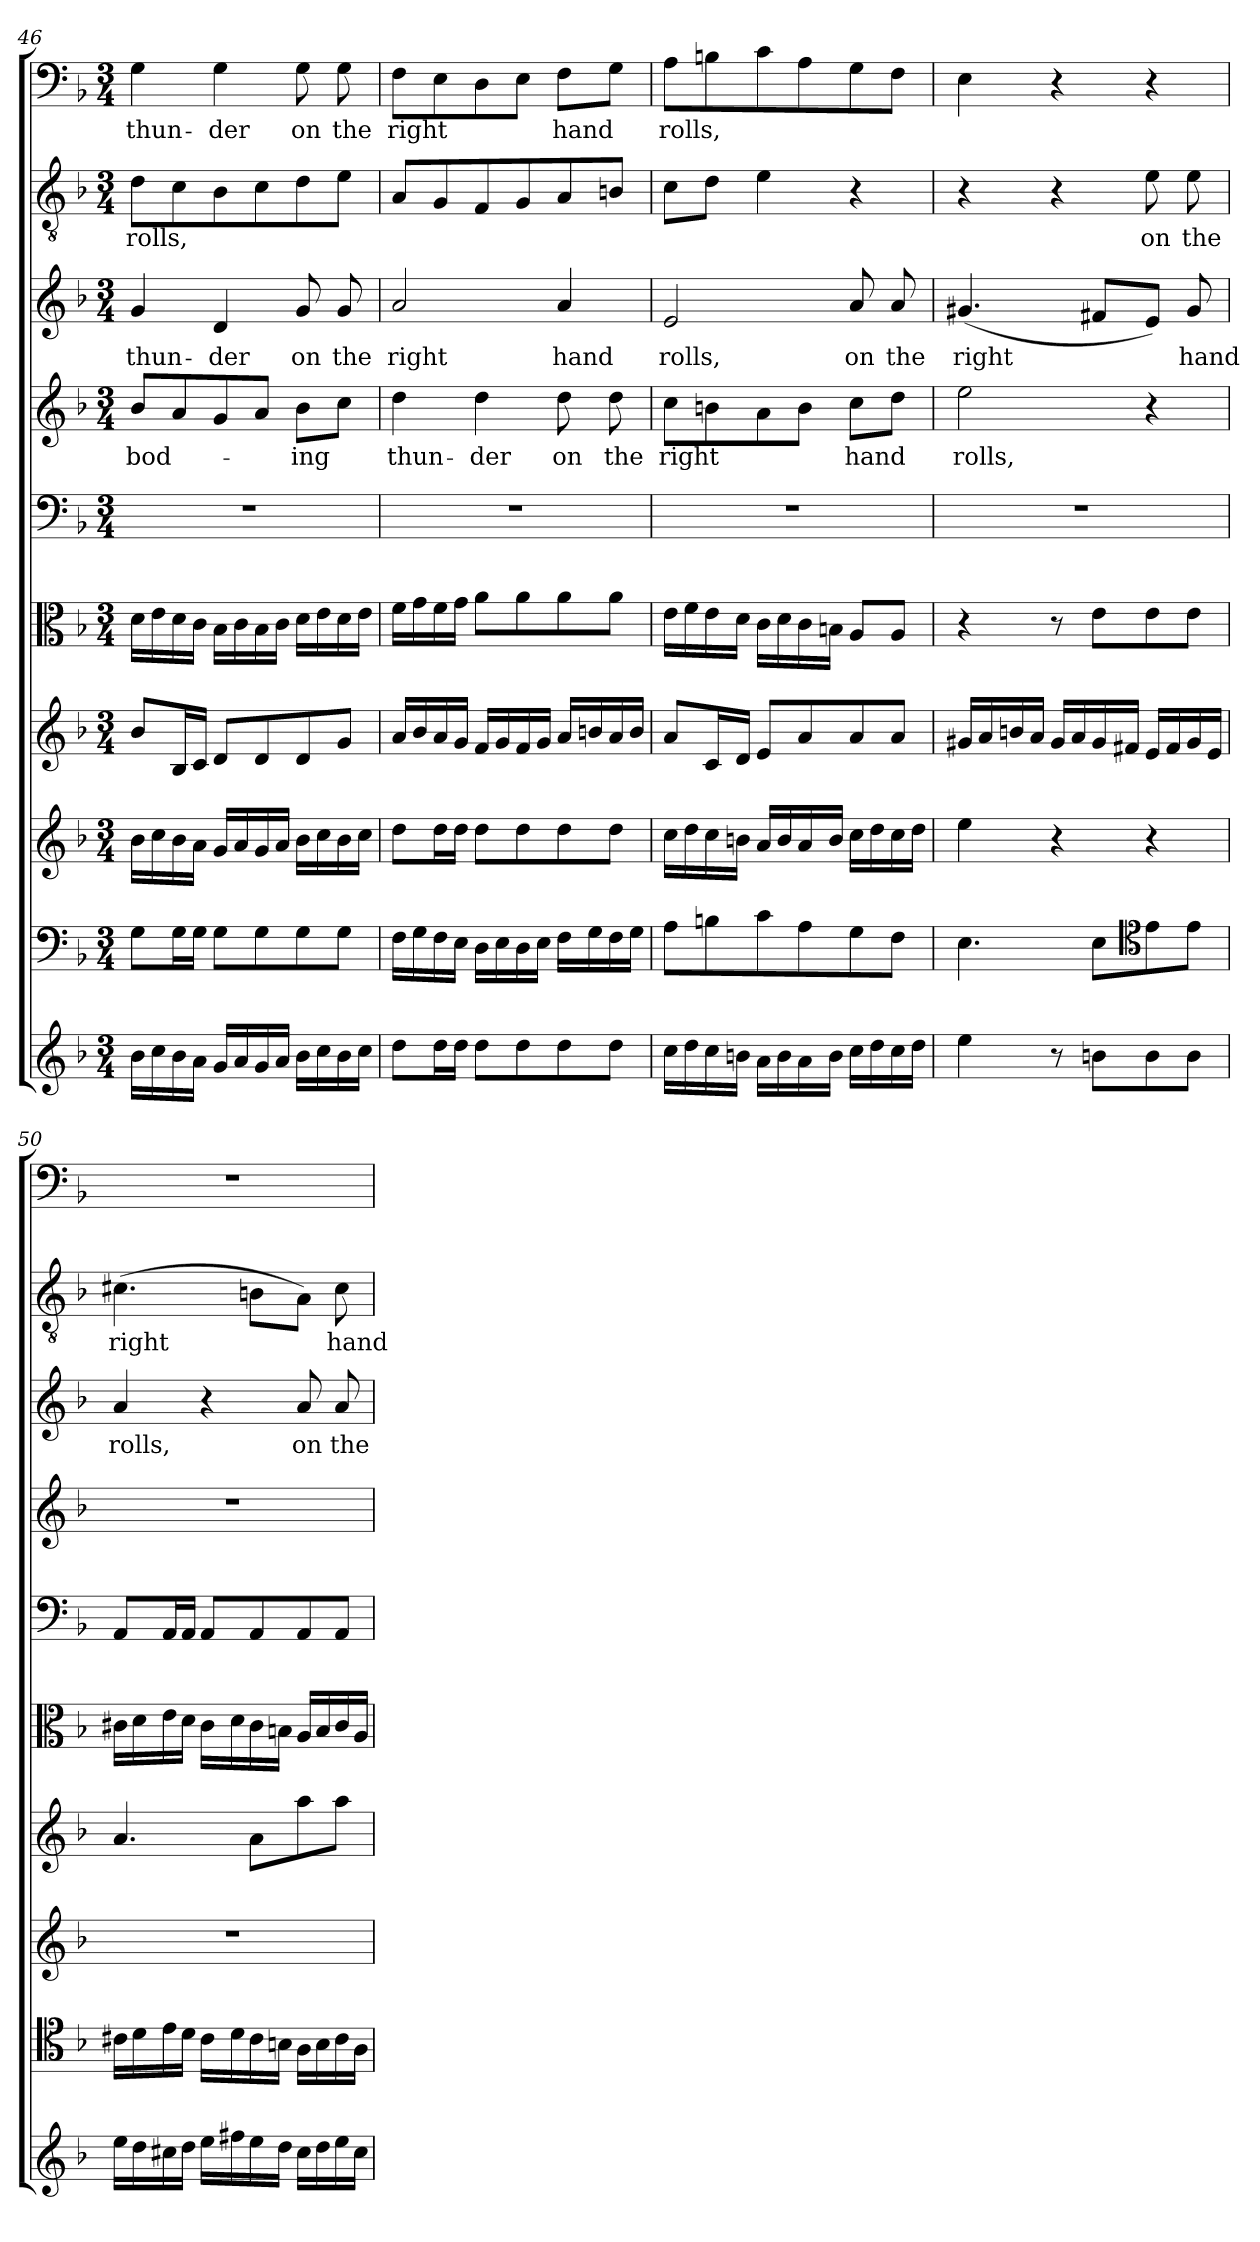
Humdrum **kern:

**kern	**kern	**kern	**kern	**kern	**kern	**kern	**text	**kern	**text	**kern	**text	**kern	**text
*part10	*part9	*part8	*part7	*part6	*part5	*part4	*part4	*part3	*part3	*part2	*part2	*part1	*part1
*staff10	*staff9	*staff8	*staff7	*staff6	*staff5	*staff4	*staff4	*staff3	*staff3	*staff2	*staff2	*staff1	*staff1
*clefG2	*clefF4	*clefG2	*clefG2	*clefC3	*clefF4	*clefG2	*	*clefG2	*	*clefGv2	*	*clefF4	*
*k[b-]	*k[b-]	*k[b-]	*k[b-]	*k[b-]	*k[b-]	*k[b-]	*	*k[b-]	*	*k[b-]	*	*k[b-]	*
*d:	*d:	*d:	*d:	*d:	*d:	*d:	*	*d:	*	*d:	*	*d:	*
*M3/4	*M3/4	*M3/4	*M3/4	*M3/4	*M3/4	*M3/4	*	*M3/4	*	*M3/4	*	*M3/4	*
=46	=46	=46	=46	=46	=46	=46	=46	=46	=46	=46	=46	=46	=46
16b-\LL	8G\L	16b-\LL	8b-/L	16d\LL	2.r	8b-/L	-bod-	4g/	thun-	8d\L	rolls,	4G\	thun-
16cc\	.	16cc\	.	16e\	.	.	.	.	.	.	.	.	.
16b-\	16G\L	16b-\	16B-/L	16d\	.	8a/	.	.	.	8c\	.	.	.
16a\JJ	16G\JJ	16a\JJ	16c/JJ	16c\JJ	.	.	.	.	.	.	.	.	.
16g/LL	8G\L	16g/LL	8d/L	16B-\LL	.	8g/	.	4d/	-der	8B-\	.	4G\	-der
16a/	.	16a/	.	16c\	.	.	.	.	.	.	.	.	.
16g/	8G\	16g/	8d/	16B-\	.	8a/J	.	.	.	8c\	.	.	.
16a/JJ	.	16a/JJ	.	16c\JJ	.	.	.	.	.	.	.	.	.
16b-\LL	8G\	16b-\LL	8d/	16d\LL	.	8b-\L	-ing	8g/	on	8d\	.	8G\	on
16cc\	.	16cc\	.	16e\	.	.	.	.	.	.	.	.	.
16b-\	8G\J	16b-\	8g/J	16d\	.	8cc\J	.	8g/	the	8e\J	.	8G\	the
16cc\JJ	.	16cc\JJ	.	16e\JJ	.	.	.	.	.	.	.	.	.
=47	=47	=47	=47	=47	=47	=47	=47	=47	=47	=47	=47	=47	=47
8dd\L	16F\LL	8dd\L	16a/LL	16f\LL	2.r	4dd\	thun-	2a/	right	8A/L	.	8F\L	right
.	16G\	.	16b-/	16g\	.	.	.	.	.	.	.	.	.
16dd\L	16F\	16dd\L	16a/	16f\	.	.	.	.	.	8G/	.	8E\	.
16dd\JJ	16E\JJ	16dd\JJ	16g/JJ	16g\JJ	.	.	.	.	.	.	.	.	.
8dd\L	16D\LL	8dd\L	16f/LL	8a\L	.	4dd\	-der	.	.	8F/	.	8D\	.
.	16E\	.	16g/	.	.	.	.	.	.	.	.	.	.
8dd\	16D\	8dd\	16f/	8a\	.	.	.	.	.	8G/	.	8E\J	.
.	16E\JJ	.	16g/JJ	.	.	.	.	.	.	.	.	.	.
8dd\	16F\LL	8dd\	16a/LL	8a\	.	8dd\	on	4a/	hand	8A/	.	8F\L	hand
.	16G\	.	16bn/	.	.	.	.	.	.	.	.	.	.
8dd\J	16F\	8dd\J	16a/	8a\J	.	8dd\	the	.	.	8Bn/J	.	8G\J	.
.	16G\JJ	.	16b/JJ	.	.	.	.	.	.	.	.	.	.
=48	=48	=48	=48	=48	=48	=48	=48	=48	=48	=48	=48	=48	=48
16cc\LL	8A\L	16cc\LL	8a/L	16e\LL	2.r	8cc\L	right	2e/	rolls,	8c\L	.	8A\L	rolls,
16dd\	.	16dd\	.	16f\	.	.	.	.	.	.	.	.	.
16cc\	8Bn\	16cc\	16c/L	16e\	.	8bn\	.	.	.	8d\J	.	8Bn\	.
16bn\JJ	.	16bn\JJ	16d/JJ	16d\JJ	.	.	.	.	.	.	.	.	.
16a\LL	8c\	16a/LL	8e/L	16c\LL	.	8a\	.	.	.	4e\	.	8c\	.
16b\	.	16b/	.	16d\	.	.	.	.	.	.	.	.	.
16a\	8A\	16a/	8a/	16c\	.	8b\J	.	.	.	.	.	8A\	.
16b\JJ	.	16b/JJ	.	16Bn\JJ	.	.	.	.	.	.	.	.	.
16cc\LL	8G\	16cc\LL	8a/	8A/L	.	8cc\L	hand	8a/	on	4r	.	8G\	.
16dd\	.	16dd\	.	.	.	.	.	.	.	.	.	.	.
16cc\	8F\J	16cc\	8a/J	8A/J	.	8dd\J	.	8a/	the	.	.	8F\J	.
16dd\JJ	.	16dd\JJ	.	.	.	.	.	.	.	.	.	.	.
=49	=49	=49	=49	=49	=49	=49	=49	=49	=49	=49	=49	=49	=49
4ee\	4.E\	4ee\	16g#X/LL	4r	2.r	2ee\	rolls,	(4.g#X/	right	4r	.	4E\	.
.	.	.	16a/	.	.	.	.	.	.	.	.	.	.
.	.	.	16bn/	.	.	.	.	.	.	.	.	.	.
.	.	.	16a/JJ	.	.	.	.	.	.	.	.	.	.
8r	.	4r	16g#/LL	8r	.	.	.	.	.	4r	.	4r	.
.	.	.	16a/	.	.	.	.	.	.	.	.	.	.
8bn\L	8E\L	.	16g#/	8e\L	.	.	.	8f#X/L	.	.	.	.	.
.	.	.	16f#X/JJ	.	.	.	.	.	.	.	.	.	.
*	*clefC4	*	*	*	*	*	*	*	*	*	*	*	*
8b\	8e\	4r	16e/LL	8e\	.	4r	.	8e/J)	.	8e\	on	4r	.
.	.	.	16f#/	.	.	.	.	.	.	.	.	.	.
8b\J	8e\J	.	16g#/	8e\J	.	.	.	8g#/	hand	8e\	the	.	.
.	.	.	16e/JJ	.	.	.	.	.	.	.	.	.	.
=50	=50	=50	=50	=50	=50	=50	=50	=50	=50	=50	=50	=50	=50
16ee\LL	16c#X\LL	2.r	4.a/	16c#X\LL	8AA/L	2.r	.	4a/	rolls,	(4.c#X\	right	2.r	.
16dd\	16d\	.	.	16d\	.	.	.	.	.	.	.	.	.
16cc#X\	16e\	.	.	16e\	16AA/L	.	.	.	.	.	.	.	.
16dd\JJ	16d\JJ	.	.	16d\JJ	16AA/JJ	.	.	.	.	.	.	.	.
16ee\LL	16c#\LL	.	.	16c#\LL	8AA/L	.	.	4r	.	.	.	.	.
16ff#X\	16d\	.	.	16d\	.	.	.	.	.	.	.	.	.
16ee\	16c#\	.	8a\L	16c#\	8AA/	.	.	.	.	8Bn\L	.	.	.
16dd\JJ	16Bn\JJ	.	.	16Bn\JJ	.	.	.	.	.	.	.	.	.
16cc#\LL	16A\LL	.	8aa\	16A/LL	8AA/	.	.	8a/	on	8A\J)	.	.	.
16dd\	16B\	.	.	16B/	.	.	.	.	.	.	.	.	.
16ee\	16c#\	.	8aa\J	16c#/	8AA/J	.	.	8a/	the	8c#\	hand	.	.
16cc#\JJ	16A\JJ	.	.	16A/JJ	.	.	.	.	.	.	.	.	.
=	=	=	=	=	=	=	=	=	=	=	=	=	=
*-	*-	*-	*-	*-	*-	*-	*-	*-	*-	*-	*-	*-	*-
